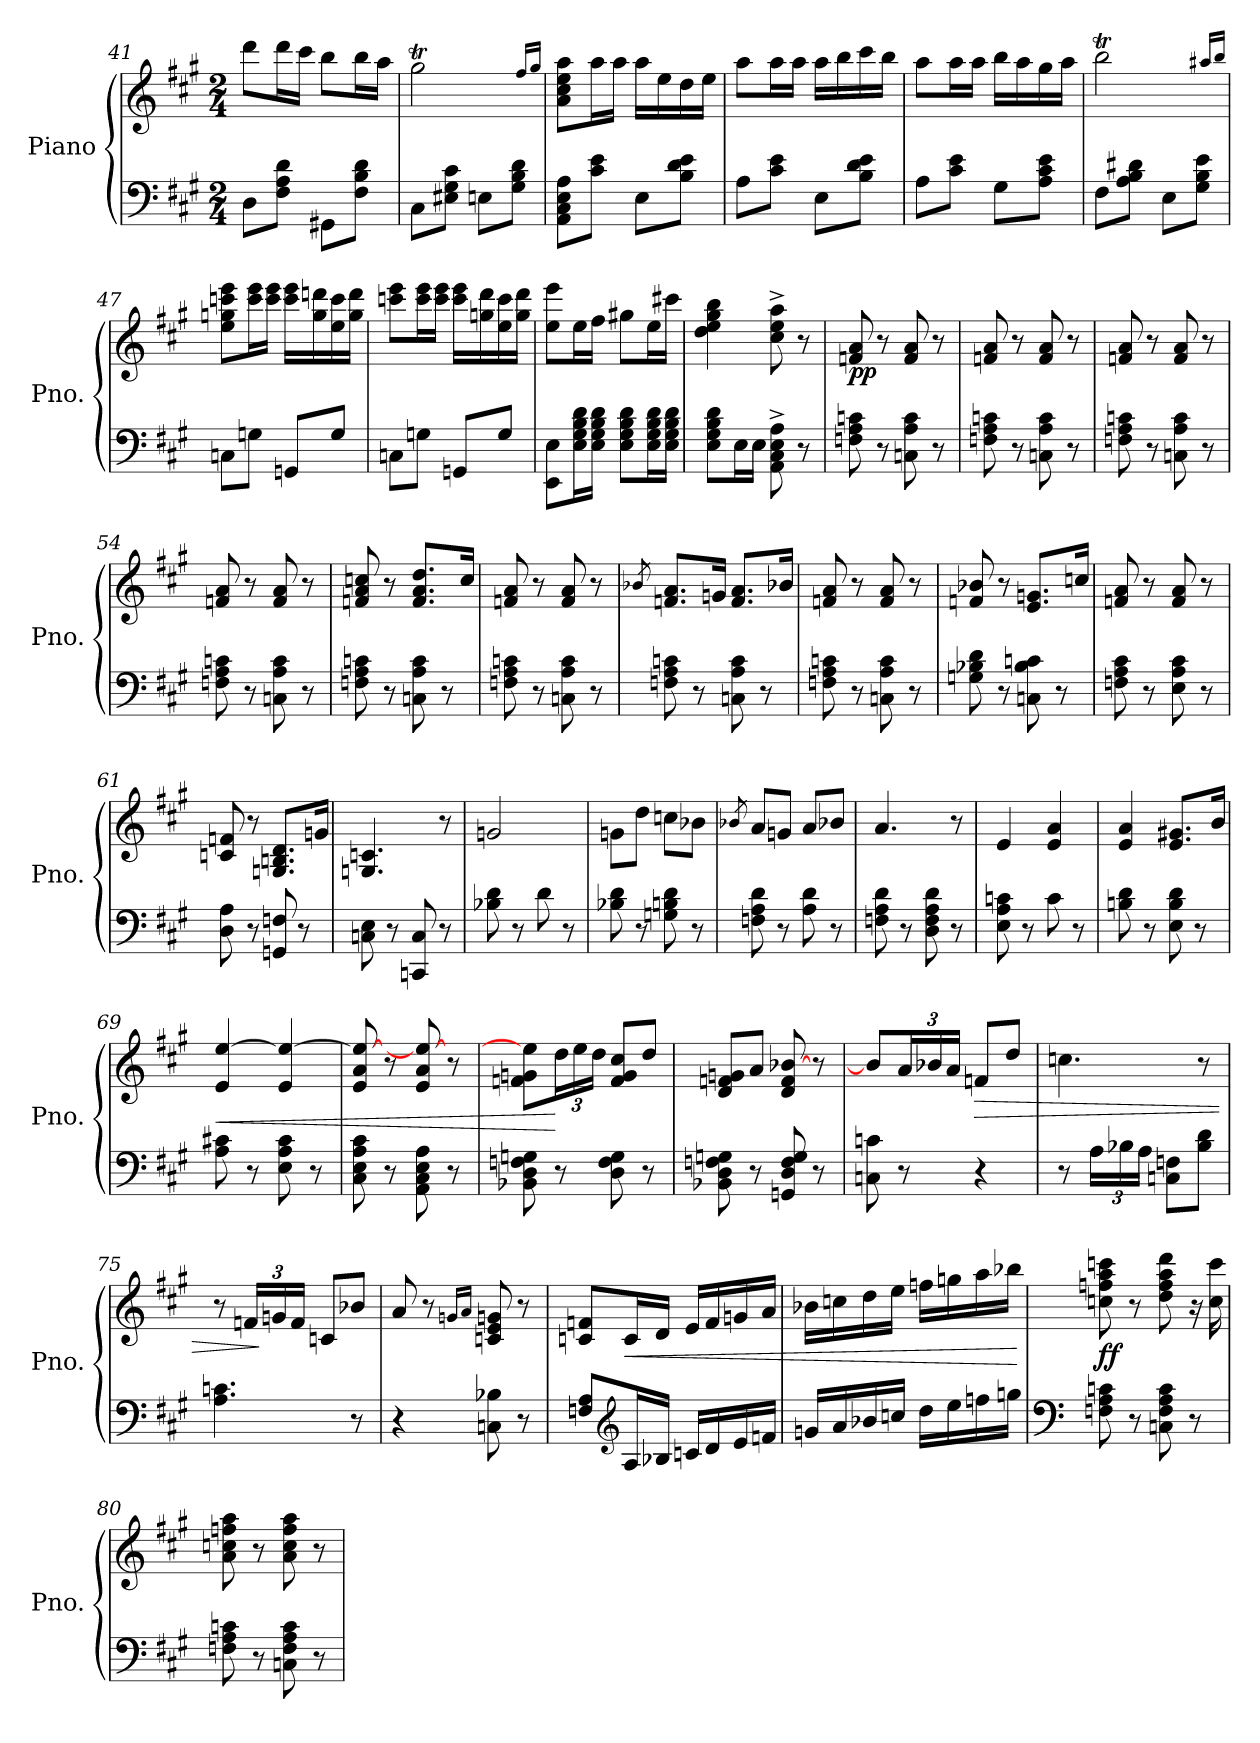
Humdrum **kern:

**kern	**kern	**dynam
*part1	*part1	*part1
*staff2	*staff1	*staff1/2
*I"Piano	*	*
*I'Pno.	*	*
*clefF4	*clefG2	*
*k[f#c#g#]	*k[f#c#g#]	*
*M2/4	*M2/4	*
=41	=41	=41
8D\L	8ddd\L	.
8F#\ 8A\ 8d\J	16ddd\L	.
.	16ccc#\JJ	.
8GG#X\L	8bb\L	.
8F#\ 8B\ 8d\J	16bb\L	.
.	16aa\JJ	.
=42	=42	=42
8C#\L	2gg#t\	.
8E#X\ 8G#\ 8c#\J	.	.
8En\L	.	.
8G#\ 8B\ 8d\J	.	.
.	16qff#/LL	.
.	16qgg#/JJ	.
!!LO:LB:g=z
=43	=43	=43
8AA\ 8C#\ 8E\ 8A\L	8a\ 8cc#\ 8ee\ 8aa\L	.
8c#\ 8e\J	16aa\L	.
.	16aa\JJ	.
8E\L	16aa\LL	.
.	16ee\	.
8B\ 8d\ 8e\J	16dd\	.
.	16ee\JJ	.
=44	=44	=44
8A\L	8aa\L	.
8c#\ 8e\J	16aa\L	.
.	16aa\JJ	.
8E\L	16aa\LL	.
.	16bb\	.
8B\ 8d\ 8e\J	16ccc#\	.
.	16bb\JJ	.
=45	=45	=45
8A\L	8aa\L	.
8c#\ 8e\J	16aa\L	.
.	16aa\JJ	.
8G#\L	16bb\LL	.
.	16aa\	.
8A\ 8c#\ 8e\J	16gg#\	.
.	16aa\JJ	.
=46	=46	=46
8F#\L	2bbT\	.
8A\ 8B\ 8d#X\J	.	.
8E\L	.	.
8G#\ 8B\ 8e\J	.	.
.	16qaa#X/LL	.
.	16qbb/JJ	.
!!LO:LB:g=z
=47	=47	=47
8Cn\L	8ee\ 8ggn\ 8cccn\ 8eee\L	.
8Gn\J	16ccc\ 16eee\L	.
.	16ccc\ 16eee\JJ	.
8GGn/L	16ccc\ 16eee\LL	.
.	16gg\ 16dddn\	.
8G/J	16ee\ 16ccc\	.
.	16gg\ 16ddd\JJ	.
=48	=48	=48
8Cn\L	8cccn\ 8eee\L	.
8Gn\J	16ccc\ 16eee\L	.
.	16ccc\ 16eee\JJ	.
8GGn/L	16ccc\ 16eee\LL	.
.	16ggn\ 16ddd\	.
8G/J	16ee\ 16ccc\	.
.	16gg\ 16ddd\JJ	.
=49	=49	=49
8EE\ 8E\L	8ee\ 8eee\L	.
16E\ 16G#\ 16B\ 16d\L	16ee\L	.
16E\ 16G#\ 16B\ 16d\JJ	16ff#\JJ	.
8E\ 8G#\ 8B\ 8d\L	8gg#X\L	.
16E\ 16G#\ 16B\ 16d\L	16ee\L	.
16E\ 16G#\ 16B\ 16d\JJ	16ccc#X\JJ	.
=50	=50	=50
8E\ 8G#\ 8B\ 8d\L	4dd\ 4ee\ 4gg#\ 4bb\	.
16E\L	.	.
16E\JJ	.	.
8AA\^ 8C#\^ 8E\^ 8A\^	8cc#\^ 8ee\^ 8aa\^	.
8r	8r	.
=51	=51	=51
!	!	!LO:DY:b
8Fn\ 8A\ 8cn\	8fn/ 8a/	pp
8r	8r	.
8Cn\ 8A\ 8c\	8f/ 8a/	.
8r	8r	.
!!LO:PB:g=z
=52	=52	=52
8Fn\ 8A\ 8cn\	8fn/ 8a/	.
8r	8r	.
8Cn\ 8A\ 8c\	8f/ 8a/	.
8r	8r	.
=53	=53	=53
8Fn\ 8A\ 8cn\	8fn/ 8a/	.
8r	8r	.
8Cn\ 8A\ 8c\	8f/ 8a/	.
8r	8r	.
=54	=54	=54
8Fn\ 8A\ 8cn\	8fn/ 8a/	.
8r	8r	.
8Cn\ 8A\ 8c\	8f/ 8a/	.
8r	8r	.
=55	=55	=55
8Fn\ 8A\ 8cn\	8fn/ 8a/ 8ccn/	.
8r	8r	.
8Cn\ 8A\ 8c\	8.f/ 8.a/ 8.dd/L	.
8r	.	.
.	16cc/Jk	.
=56	=56	=56
8Fn\ 8A\ 8cn\	8fn/ 8a/	.
8r	8r	.
8Cn\ 8A\ 8c\	8f/ 8a/	.
8r	8r	.
=57	=57	=57
.	8qb-X/	.
8Fn\ 8A\ 8cn\	8.fn/ 8.a/L	.
8r	.	.
.	16gn/Jk	.
8Cn\ 8A\ 8c\	8.f/ 8.a/L	.
8r	.	.
.	16b-X/Jk	.
!!LO:LB:g=z
=58	=58	=58
8Fn\ 8A\ 8cn\	8fn/ 8a/	.
8r	8r	.
8Cn\ 8A\ 8c\	8f/ 8a/	.
8r	8r	.
=59	=59	=59
8Gn\ 8B-X\ 8d\	8fn/ 8b-X/	.
8r	8r	.
8Cn\ 8B-\ 8cn\	8.e/ 8.gn/L	.
8r	.	.
.	16ccn/Jk	.
=60	=60	=60
8Fn\ 8A\ 8c#\	8fn/ 8a/	.
8r	8r	.
8E\ 8A\ 8c#\	8f/ 8a/	.
8r	8r	.
=61	=61	=61
8D\ 8A\	8cn/ 8fn/	.
8r	8r	.
8GGn/ 8Fn/	8.Gn/ 8.Bn/ 8.d/L	.
8r	.	.
.	16gn/Jk	.
=62	=62	=62
8Cn\ 8E\	4.Gn/ 4.cn/	.
8r	.	.
8CCn/ 8C/	.	.
8r	8r	.
=63	=63	=63
8B-X\ 8d\	2gn/	.
8r	.	.
8d\	.	.
8r	.	.
!!LO:LB:g=z
=64	=64	=64
8B-X\ 8d\	8gn\L	.
8r	8dd\J	.
8Gn\ 8Bn\ 8d\	8ccn\L	.
8r	8b-X\J	.
=65	=65	=65
.	8qb-X/	.
8Fn\ 8A\ 8d\	8a/L	.
8r	8gn/J	.
8A\ 8d\	8a/L	.
8r	8b-X/J	.
=66	=66	=66
8Fn\ 8A\ 8d\	4.a/	.
8r	.	.
8D\ 8F\ 8A\ 8d\	.	.
8r	8r	.
=67	=67	=67
8E\ 8A\ 8cn\	4e/	.
8r	.	.
8c\	4e/ 4a/	.
8r	.	.
=68	=68	=68
8Bn\ 8d\	4e/ 4a/	.
8r	.	.
8E\ 8B\ 8d\	8.e/ 8.g#X/L	.
8r	.	.
.	16b/Jk	.
=69	=69	=69
!	!	!LO:HP:b
8A\ 8c#X\	4e/ [4ee/	<
8r	.	.
8E\ 8A\ 8c#\	4e/ 4ee/_	.
8r	.	.
=70	=70	=70
8C#\ 8E\ 8A\ 8c#\	8e/ 8a/ 8ee/_	.
8r	8r	.
8AA\ 8C#\ 8E\ 8A\	8e/ 8a/ 8ee/_	.
8r	8r	.
!!LO:LB:g=z
=71	=71	=71
8BB-X\ 8D\ 8Fn\ 8Gn\	8fn\ 8gn\ 8ee\]L	.
*	*Xbrackettup	*
8r	24dd\L	[
.	24ee\	.
.	24dd\JJ	.
8D\ 8F\ 8G\	8f/ 8g/ 8cc#/L	.
8r	8dd/J	.
=72	=72	=72
8BB-X\ 8D\ 8Fn\ 8Gn\	8d/ 8fn/ 8gn/L	.
8r	8a/J	.
8GGn/ 8D/ 8F/ 8G/	8d/ 8f/ [8b-X/	.
8r	8r	.
=73	=73	=73
8Cn\ 8cn\	8b-/L]	.
8r	24a/L	.
.	24b-X/	.
.	24a/JJ	.
!	!	!LO:HP:b
4r	8fn/L	>
.	8dd/J	.
=74	=74	=74
8r	4.ccn\	.
*Xbrackettup	*	*
24A\LL	.	.
24B-X\	.	.
24A\JJ	.	.
8Cn\ 8Fn\L	.	.
8B-\ 8d\J	8r	.
=75	=75	=75
4.A\ 4.cn\	8r	.
.	24fn/LL	.
.	24gn/	]
.	24f/JJ	.
.	8cn/L	.
8r	8b-X/J	.
!!LO:LB:g=z
=76	=76	=76
4r	8a/	.
.	8r	.
.	16qgn/LL	.
.	16qa/JJ	.
8Cn\ 8B-X\	8cn/ 8e/ 8gn/	.
8r	8r	.
=77	=77	=77
8Fn/ 8A/L	8cn/ 8fn/L	.
*clefG2	*	*
!	!	!LO:HP:b
16A/L	16c/L	<
16B-X/JJ	16d/JJ	.
16cn/LL	16e/LL	.
16d/	16f/	.
16e/	16gn/	.
16fn/JJ	16a/JJ	.
=78	=78	=78
16gn/LL	16b-X\LL	.
16a/	16ccn\	.
16b-X/	16dd\	.
16ccn/JJ	16ee\JJ	.
16dd\LL	16ffn\LL	.
16ee\	16ggn\	.
16ffn\	16aa\	.
16ggn\JJ	16bb-X\JJ	.
.	.	[
=79	=79	=79
*clefF4	*	*
!	!	!LO:DY:b
8Fn\ 8A\ 8cn\	8ccn\ 8ffn\ 8aa\ 8cccn\	ff
8r	8r	.
8Cn\ 8F\ 8A\ 8c\	8dd\ 8ff\ 8aa\ 8ddd\	.
8r	16r	.
.	16cc\ 16ccc\	.
!!LO:LB:g=z
=80	=80	=80
8Fn\ 8A\ 8cn\	8a\ 8ccn\ 8ffn\ 8aa\	.
8r	8r	.
8Cn\ 8F\ 8A\ 8c\	8a\ 8cc\ 8ff\ 8aa\	.
8r	8r	.
=	=	=
*-	*-	*-
